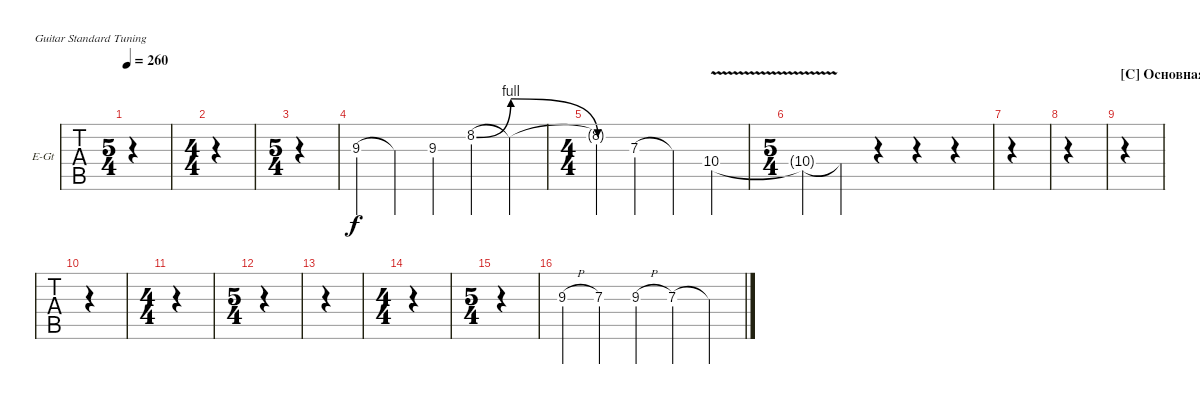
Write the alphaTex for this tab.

\defaultSystemsLayout 4
\bracketExtendMode groupsimilarinstruments
\firstSystemTrackNameOrientation horizontal
\otherSystemsTrackNameOrientation horizontal
\track ("Solo Guitar" "E-Gt") {instrument electricguitarclean}
\staff {tabs}
\tuning (E4 B3 G3 D3 A2 E2)
\displaytranspose 0
\ts (5 4)
\tempo 260
\clef g2
\scale
0.209459
\ks c
|
\ts (4 4)
\scale
0.39527 |
\ts (5 4)
\scale
0.39527 |
\scale
0.209459 9.3.4 9.3{t}.4 9.3.4 8.2{be (bend 0 0 15 4)}.4 8.2{be (release 0 4 15 0) t}.4 |
\ts (4 4)
\scale
0.39527 8.2{be (hold 0 0 60 0) t}.4 7.3.4 7.3{t}.4 10.4{v}.4 |
\ts (5 4)
\scale
0.485477 10.4{t}.4 10.4{t}.4 r.4 r.4 r.4 |
\scale
0.257261 |
\scale
0.257261 |
\section ("C" "Основная тема")
\scale
0.257261 |
\scale
0.257261 |
\ts (4 4)
\scale
0.485477 |
\ts (5 4)
\scale
0.39527 |
\scale
0.209459 |
\ts (4 4)
\scale
0.39527 |
\ts (5 4)
\scale
0.39527 |
\scale
0.209459 9.3{h}.4 7.3.4 9.3{h}.4 7.3.4 7.3{t}.4
